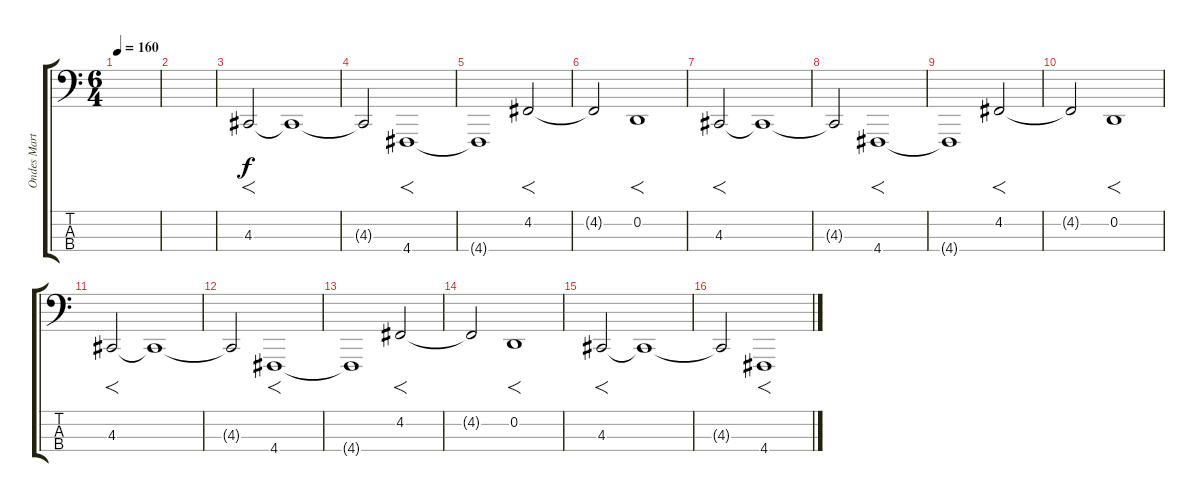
\track ("Ondes Martenot - Jonny Greenwood" "Ondes Mart") {instrument synthstrings2}
\staff {score tabs}
\tuning (G2 D2 A1 D1) {hide}
\ts (6 4)
\tempo 160
\clef f4
\ks c
|
|
4.3.2{f} 4.3{t}.1 |
4.3{t}.2 4.4.1{f} |
4.4{t}.1 4.2.2{f} |
4.2{t}.2 0.2.1{f} |
4.3.2{f} 4.3{t}.1 |
4.3{t}.2 4.4.1{f} |
4.4{t}.1 4.2.2{f} |
4.2{t}.2 0.2.1{f} |
4.3.2{f} 4.3{t}.1 |
4.3{t}.2 4.4.1{f} |
4.4{t}.1 4.2.2{f} |
4.2{t}.2 0.2.1{f} |
4.3.2{f} 4.3{t}.1 |
4.3{t}.2 4.4.1{f}
